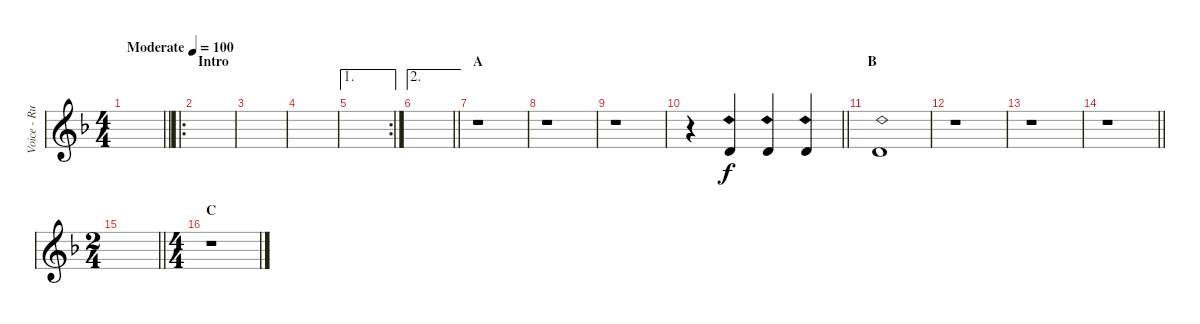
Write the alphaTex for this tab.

\track ("Voice - Ruki" "Voice - Ru") {instrument lead6voice}
\staff {score}
\tuning (Db4 Ab3 E3 B2 Gb2 Db2) {hide}
\ts (4 4)
\tempo (100 "Moderate")
\clef g2
\barLineRight lightlight
\ks f
|
\ro
\section ("" "Intro")
|
|
|
\ae 1
\rc 2
|
\ae 2
\barLineRight lightlight
|
\section ("" "A")
r.1 |
r.1 |
r.1 |
\barLineRight lightlight
r.4 1.1{sh 12}.4 1.1{sh 12}.4 1.1{sh 12}.4 |
\section ("" "B")
1.1{sh 12}.1 |
r.1 |
r.1 |
\barLineRight lightlight
r.1 |
\ts (2 4)
\barLineRight lightlight
|
\ts (4 4)
\section ("" "C")
r.1
